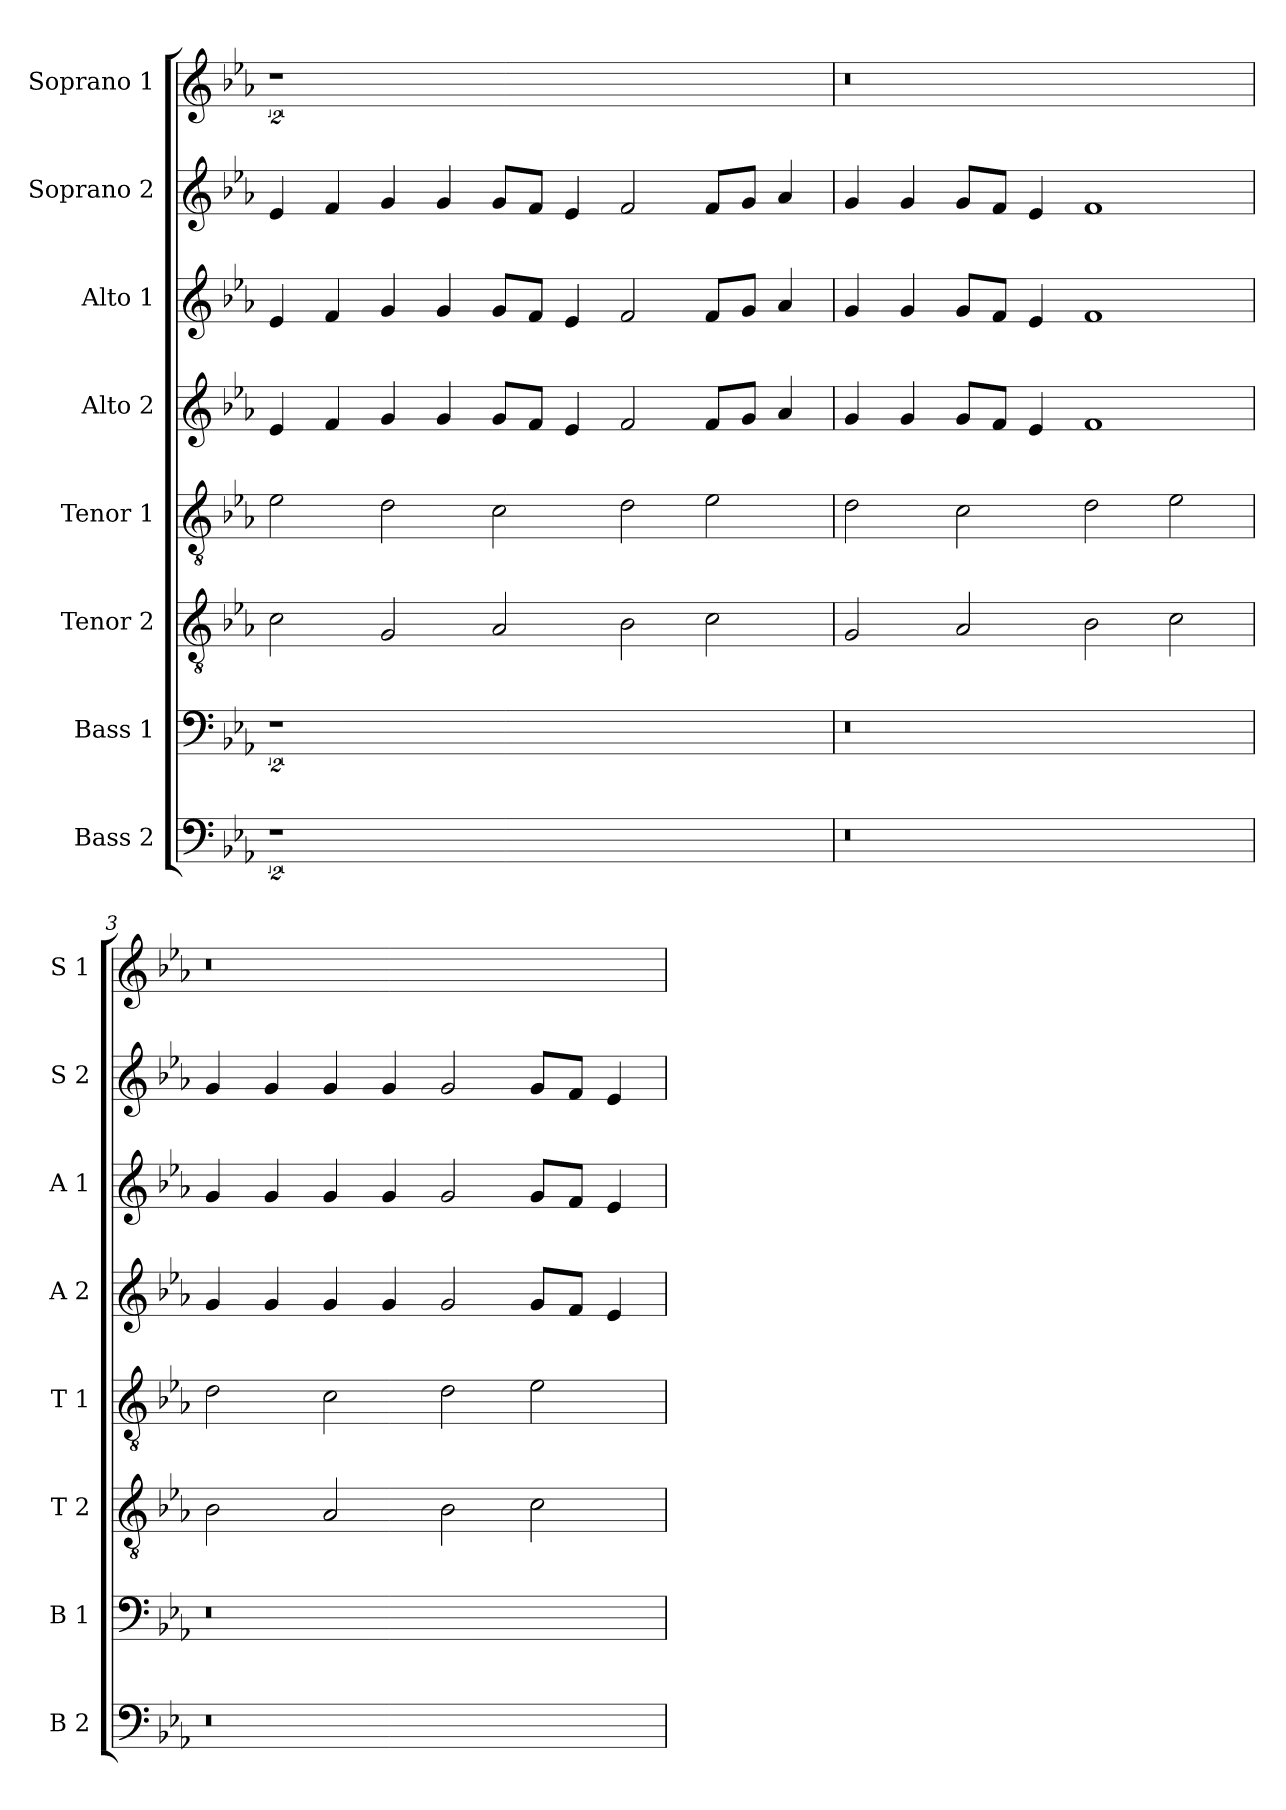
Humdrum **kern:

**kern	**kern	**kern	**kern	**kern	**kern	**kern	**kern
*part8	*part7	*part6	*part5	*part4	*part3	*part2	*part1
*staff8	*staff7	*staff6	*staff5	*staff4	*staff3	*staff2	*staff1
*I"Bass 2	*I"Bass 1	*I"Tenor 2	*I"Tenor 1	*I"Alto 2	*I"Alto 1	*I"Soprano 2	*I"Soprano 1
*I'B 2	*I'B 1	*I'T 2	*I'T 1	*I'A 2	*I'A 1	*I'S 2	*I'S 1
*clefF4	*clefF4	*clefGv2	*clefGv2	*clefG2	*clefG2	*clefG2	*clefG2
*k[b-e-a-]	*k[b-e-a-]	*k[b-e-a-]	*k[b-e-a-]	*k[b-e-a-]	*k[b-e-a-]	*k[b-e-a-]	*k[b-e-a-]
*E-:	*E-:	*E-:	*E-:	*E-:	*E-:	*E-:	*E-:
=1	=1	=1	=1	=1	=1	=1	=1
2%5r	2%5r	2c	2e-	4e-	4e-	4e-	2%5r
.	.	.	.	4f	4f	4f	.
.	.	2G	2d	4g	4g	4g	.
.	.	.	.	4g	4g	4g	.
.	.	2A-	2c	8gL	8gL	8gL	.
.	.	.	.	8fJ	8fJ	8fJ	.
.	.	.	.	4e-	4e-	4e-	.
.	.	2B-	2d	2f	2f	2f	.
.	.	2c	2e-	8fL	8fL	8fL	.
.	.	.	.	8gJ	8gJ	8gJ	.
.	.	.	.	4a-	4a-	4a-	.
=2	=2	=2	=2	=2	=2	=2	=2
0r	0r	2G	2d	4g	4g	4g	0r
.	.	.	.	4g	4g	4g	.
.	.	2A-	2c	8gL	8gL	8gL	.
.	.	.	.	8fJ	8fJ	8fJ	.
.	.	.	.	4e-	4e-	4e-	.
.	.	2B-	2d	1f	1f	1f	.
.	.	2c	2e-	.	.	.	.
=3	=3	=3	=3	=3	=3	=3	=3
0r	0r	2B-	2d	4g	4g	4g	0r
.	.	.	.	4g	4g	4g	.
.	.	2A-	2c	4g	4g	4g	.
.	.	.	.	4g	4g	4g	.
.	.	2B-	2d	2g	2g	2g	.
.	.	2c	2e-	8gL	8gL	8gL	.
.	.	.	.	8fJ	8fJ	8fJ	.
.	.	.	.	4e-	4e-	4e-	.
=	=	=	=	=	=	=	=
*-	*-	*-	*-	*-	*-	*-	*-
